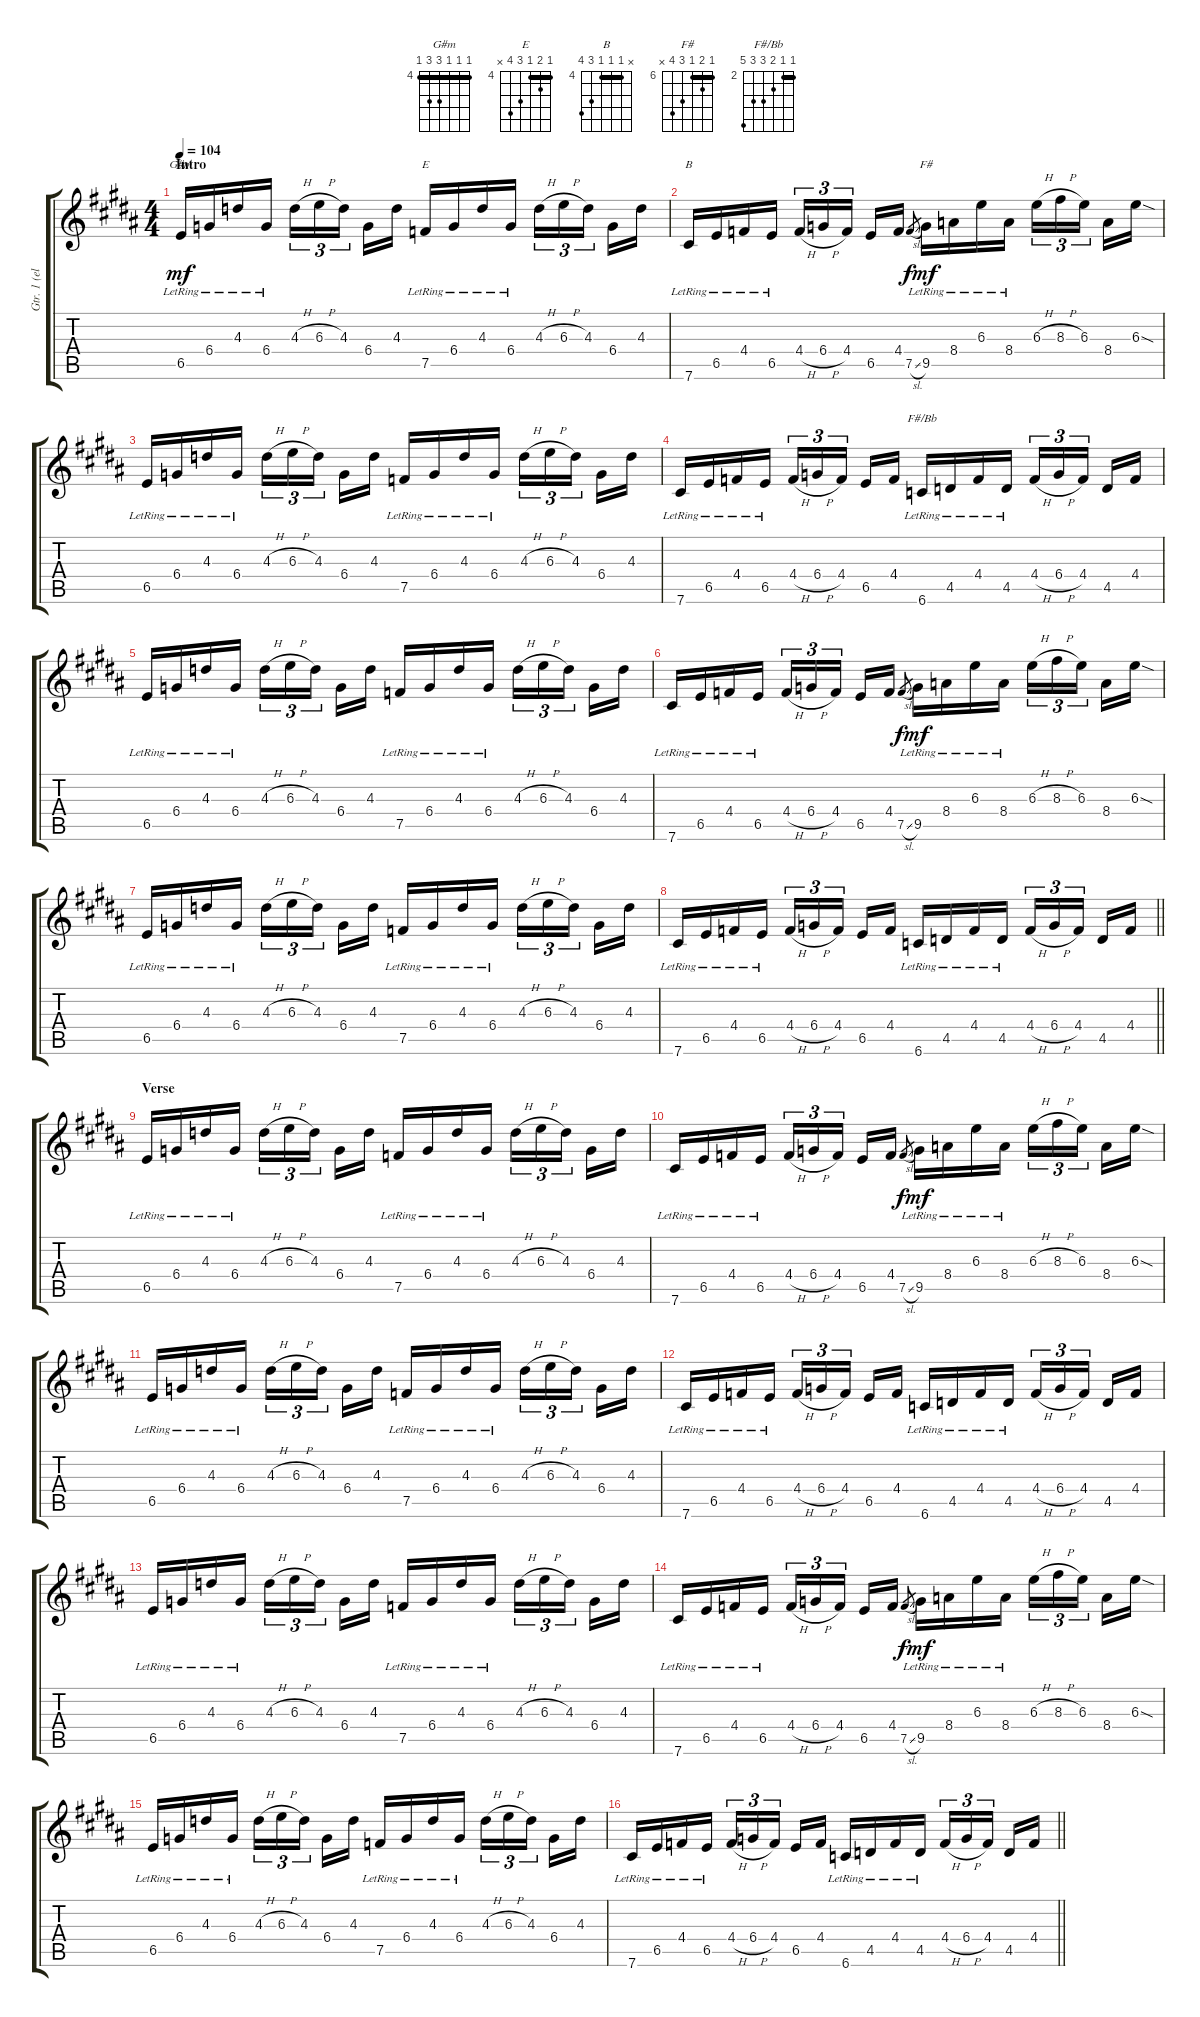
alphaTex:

\track ("Gtr. 1 (elec.)" "Gtr. 1 (el") {instrument electricguitarclean}
\staff {score tabs}
\tuning (Eb4 Db4 Bb3 Db3 Bb2 Gb2) {hide}
\chord ("G#m" 4 4 4 6 6 4) {firstfret 4 barre 4}
\chord ("E" 4 5 4 6 7 x) {firstfret 4 barre 4}
\chord ("B" x 4 4 4 6 7) {firstfret 4 barre 4}
\chord ("F#" 6 7 6 8 9 x) {firstfret 6 barre 6}
\chord ("F#/Bb" 2 2 3 4 4 6) {firstfret 2 barre 2}
\ts (4 4)
\section ("" "Intro")
\tempo 104
\clef g2
\ks b
6.5{lr}.16{ch "G#m" dy mf instrument electricguitarclean} 6.4{lr}.16 4.3{lr}.16 6.4{lr}.16 4.3{h}.16{tu (3 2)} 6.3{h}.16{tu (3 2)} 4.3.16{tu (3 2) beam splitsecondary} 6.4.16 4.3.16 7.5{lr}.16{ch "E"} 6.4{lr}.16 4.3{lr}.16 6.4{lr}.16 4.3{h}.16{tu (3 2)} 6.3{h}.16{tu (3 2)} 4.3.16{tu (3 2) beam splitsecondary} 6.4.16 4.3.16 |
7.6{lr}.16{ch "B"} 6.5{lr}.16 4.4{lr}.16 6.5{lr}.16 4.4{h}.16{tu (3 2)} 6.4{h}.16{tu (3 2)} 4.4.16{tu (3 2) beam splitsecondary} 6.5.16 4.4.16 7.5{sl}.8{gr dy f} 9.5{lr}.16{ch "F#" dy mf} 8.4{lr}.16 6.3{lr}.16 8.4{lr}.16 6.3{h}.16{tu (3 2)} 8.3{h}.16{tu (3 2)} 6.3.16{tu (3 2) beam splitsecondary} 8.4.16 6.3{sod}.16 |
6.5{lr}.16 6.4{lr}.16 4.3{lr}.16 6.4{lr}.16 4.3{h}.16{tu (3 2)} 6.3{h}.16{tu (3 2)} 4.3.16{tu (3 2) beam splitsecondary} 6.4.16 4.3.16 7.5{lr}.16 6.4{lr}.16 4.3{lr}.16 6.4{lr}.16 4.3{h}.16{tu (3 2)} 6.3{h}.16{tu (3 2)} 4.3.16{tu (3 2) beam splitsecondary} 6.4.16 4.3.16 |
7.6{lr}.16 6.5{lr}.16 4.4{lr}.16 6.5{lr}.16 4.4{h}.16{tu (3 2)} 6.4{h}.16{tu (3 2)} 4.4.16{tu (3 2) beam splitsecondary} 6.5.16 4.4.16 6.6{lr}.16{ch "F#/Bb"} 4.5{lr}.16 4.4{lr}.16 4.5{lr}.16 4.4{h}.16{tu (3 2)} 6.4{h}.16{tu (3 2)} 4.4.16{tu (3 2) beam splitsecondary} 4.5.16 4.4.16 |
6.5{lr}.16 6.4{lr}.16 4.3{lr}.16 6.4{lr}.16 4.3{h}.16{tu (3 2)} 6.3{h}.16{tu (3 2)} 4.3.16{tu (3 2) beam splitsecondary} 6.4.16 4.3.16 7.5{lr}.16 6.4{lr}.16 4.3{lr}.16 6.4{lr}.16 4.3{h}.16{tu (3 2)} 6.3{h}.16{tu (3 2)} 4.3.16{tu (3 2) beam splitsecondary} 6.4.16 4.3.16 |
7.6{lr}.16 6.5{lr}.16 4.4{lr}.16 6.5{lr}.16 4.4{h}.16{tu (3 2)} 6.4{h}.16{tu (3 2)} 4.4.16{tu (3 2) beam splitsecondary} 6.5.16 4.4.16 7.5{sl}.8{gr dy f} 9.5{lr}.16{dy mf} 8.4{lr}.16 6.3{lr}.16 8.4{lr}.16 6.3{h}.16{tu (3 2)} 8.3{h}.16{tu (3 2)} 6.3.16{tu (3 2) beam splitsecondary} 8.4.16 6.3{sod}.16 |
6.5{lr}.16 6.4{lr}.16 4.3{lr}.16 6.4{lr}.16 4.3{h}.16{tu (3 2)} 6.3{h}.16{tu (3 2)} 4.3.16{tu (3 2) beam splitsecondary} 6.4.16 4.3.16 7.5{lr}.16 6.4{lr}.16 4.3{lr}.16 6.4{lr}.16 4.3{h}.16{tu (3 2)} 6.3{h}.16{tu (3 2)} 4.3.16{tu (3 2) beam splitsecondary} 6.4.16 4.3.16 |
\barLineRight lightlight
7.6{lr}.16 6.5{lr}.16 4.4{lr}.16 6.5{lr}.16 4.4{h}.16{tu (3 2)} 6.4{h}.16{tu (3 2)} 4.4.16{tu (3 2) beam splitsecondary} 6.5.16 4.4.16 6.6{lr}.16 4.5{lr}.16 4.4{lr}.16 4.5{lr}.16 4.4{h}.16{tu (3 2)} 6.4{h}.16{tu (3 2)} 4.4.16{tu (3 2) beam splitsecondary} 4.5.16 4.4.16 |
\section ("" "Verse")
6.5{lr}.16 6.4{lr}.16 4.3{lr}.16 6.4{lr}.16 4.3{h}.16{tu (3 2)} 6.3{h}.16{tu (3 2)} 4.3.16{tu (3 2) beam splitsecondary} 6.4.16 4.3.16 7.5{lr}.16 6.4{lr}.16 4.3{lr}.16 6.4{lr}.16 4.3{h}.16{tu (3 2)} 6.3{h}.16{tu (3 2)} 4.3.16{tu (3 2) beam splitsecondary} 6.4.16 4.3.16 |
7.6{lr}.16 6.5{lr}.16 4.4{lr}.16 6.5{lr}.16 4.4{h}.16{tu (3 2)} 6.4{h}.16{tu (3 2)} 4.4.16{tu (3 2) beam splitsecondary} 6.5.16 4.4.16 7.5{sl}.8{gr dy f} 9.5{lr}.16{dy mf} 8.4{lr}.16 6.3{lr}.16 8.4{lr}.16 6.3{h}.16{tu (3 2)} 8.3{h}.16{tu (3 2)} 6.3.16{tu (3 2) beam splitsecondary} 8.4.16 6.3{sod}.16 |
6.5{lr}.16 6.4{lr}.16 4.3{lr}.16 6.4{lr}.16 4.3{h}.16{tu (3 2)} 6.3{h}.16{tu (3 2)} 4.3.16{tu (3 2) beam splitsecondary} 6.4.16 4.3.16 7.5{lr}.16 6.4{lr}.16 4.3{lr}.16 6.4{lr}.16 4.3{h}.16{tu (3 2)} 6.3{h}.16{tu (3 2)} 4.3.16{tu (3 2) beam splitsecondary} 6.4.16 4.3.16 |
7.6{lr}.16 6.5{lr}.16 4.4{lr}.16 6.5{lr}.16 4.4{h}.16{tu (3 2)} 6.4{h}.16{tu (3 2)} 4.4.16{tu (3 2) beam splitsecondary} 6.5.16 4.4.16 6.6{lr}.16 4.5{lr}.16 4.4{lr}.16 4.5{lr}.16 4.4{h}.16{tu (3 2)} 6.4{h}.16{tu (3 2)} 4.4.16{tu (3 2) beam splitsecondary} 4.5.16 4.4.16 |
6.5{lr}.16 6.4{lr}.16 4.3{lr}.16 6.4{lr}.16 4.3{h}.16{tu (3 2)} 6.3{h}.16{tu (3 2)} 4.3.16{tu (3 2) beam splitsecondary} 6.4.16 4.3.16 7.5{lr}.16 6.4{lr}.16 4.3{lr}.16 6.4{lr}.16 4.3{h}.16{tu (3 2)} 6.3{h}.16{tu (3 2)} 4.3.16{tu (3 2) beam splitsecondary} 6.4.16 4.3.16 |
7.6{lr}.16 6.5{lr}.16 4.4{lr}.16 6.5{lr}.16 4.4{h}.16{tu (3 2)} 6.4{h}.16{tu (3 2)} 4.4.16{tu (3 2) beam splitsecondary} 6.5.16 4.4.16 7.5{sl}.8{gr dy f} 9.5{lr}.16{dy mf} 8.4{lr}.16 6.3{lr}.16 8.4{lr}.16 6.3{h}.16{tu (3 2)} 8.3{h}.16{tu (3 2)} 6.3.16{tu (3 2) beam splitsecondary} 8.4.16 6.3{sod}.16 |
6.5{lr}.16 6.4{lr}.16 4.3{lr}.16 6.4{lr}.16 4.3{h}.16{tu (3 2)} 6.3{h}.16{tu (3 2)} 4.3.16{tu (3 2) beam splitsecondary} 6.4.16 4.3.16 7.5{lr}.16 6.4{lr}.16 4.3{lr}.16 6.4{lr}.16 4.3{h}.16{tu (3 2)} 6.3{h}.16{tu (3 2)} 4.3.16{tu (3 2) beam splitsecondary} 6.4.16 4.3.16 |
\barLineRight lightlight
7.6{lr}.16 6.5{lr}.16 4.4{lr}.16 6.5{lr}.16 4.4{h}.16{tu (3 2)} 6.4{h}.16{tu (3 2)} 4.4.16{tu (3 2) beam splitsecondary} 6.5.16 4.4.16 6.6{lr}.16 4.5{lr}.16 4.4{lr}.16 4.5{lr}.16 4.4{h}.16{tu (3 2)} 6.4{h}.16{tu (3 2)} 4.4.16{tu (3 2) beam splitsecondary} 4.5.16 4.4.16
